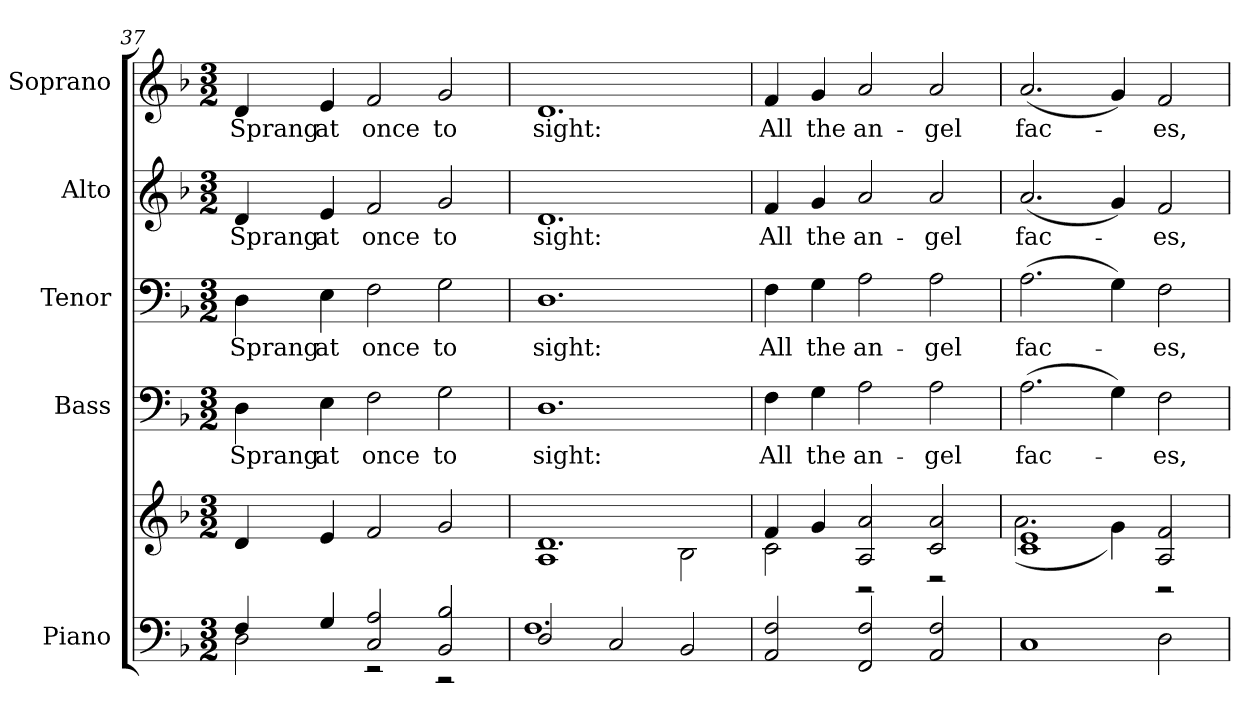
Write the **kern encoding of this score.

**kern	**kern	**kern	**text	**kern	**text	**kern	**text	**kern	**text
*part5	*part5	*part4	*part4	*part3	*part3	*part2	*part2	*part1	*part1
*staff6	*staff5	*staff4	*staff4	*staff3	*staff3	*staff2	*staff2	*staff1	*staff1
*I"Piano	*	*I"Bass	*	*I"Tenor	*	*I"Alto	*	*I"Soprano	*
*I'Pno.	*	*I'B.	*	*I'T.	*	*I'A.	*	*I'S.	*
*clefF4	*clefG2	*clefF4	*	*clefF4	*	*clefG2	*	*clefG2	*
*k[b-]	*k[b-]	*k[b-]	*	*k[b-]	*	*k[b-]	*	*k[b-]	*
*F:	*F:	*F:	*	*F:	*	*F:	*	*F:	*
*M3/2	*M3/2	*M3/2	*	*M3/2	*	*M3/2	*	*M3/2	*
=37	=37	=37	=37	=37	=37	=37	=37	=37	=37
*^	*	*	*	*	*	*	*	*	*
!	!	!	!	!LO:LY:b:color=#000000	!	!	!	!	!	!
!	!	!	!	!	!	!LO:LY:b:color=#000000	!	!	!	!
!	!	!	!	!	!	!	!	!LO:LY:b:color=#000000	!	!
!	!	!	!	!	!	!	!	!	!	!LO:LY:b:color=#000000
4Fi/	2Di\	4di/	4Di\	Sprang	4Di\	Sprang	4di/	Sprang	4di/	Sprang
!	!	!	!	!LO:LY:b:color=#000000	!	!	!	!	!	!
!	!	!	!	!	!	!LO:LY:b:color=#000000	!	!	!	!
!	!	!	!	!	!	!	!	!LO:LY:b:color=#000000	!	!
!	!	!	!	!	!	!	!	!	!	!LO:LY:b:color=#000000
4Gi/	.	4ei/	4Ei\	at	4Ei\	at	4ei/	at	4ei/	at
!	!	!	!	!LO:LY:b:color=#000000	!	!	!	!	!	!
!	!	!	!	!	!	!LO:LY:b:color=#000000	!	!	!	!
!	!	!	!	!	!	!	!	!LO:LY:b:color=#000000	!	!
!	!	!	!	!	!	!	!	!	!	!LO:LY:b:color=#000000
2Ci/ 2Ai	2r	2fi/	2Fi\	once	2Fi\	once	2fi/	once	2fi/	once
!	!	!	!	!LO:LY:b:color=#000000	!	!	!	!	!	!
!	!	!	!	!	!	!LO:LY:b:color=#000000	!	!	!	!
!	!	!	!	!	!	!	!	!LO:LY:b:color=#000000	!	!
!	!	!	!	!	!	!	!	!	!	!LO:LY:b:color=#000000
2BB-i/ 2B-i	2r	2gi/	2Gi\	to	2Gi\	to	2gi/	to	2gi/	to
!!LO:PB:g=z
=38	=38	=38	=38	=38	=38	=38	=38	=38	=38	=38
*	*	*^	*	*	*	*	*	*	*	*
!	!	!	!	!	!LO:LY:b:color=#000000	!	!	!	!	!	!
!	!	!	!	!	!	!	!LO:LY:b:color=#000000	!	!	!	!
!	!	!	!	!	!	!	!	!	!LO:LY:b:color=#000000	!	!
!	!	!	!	!	!	!	!	!	!	!	!LO:LY:b:color=#000000
2Di/	1.Fi	1.di	1Ai	1.Di	sight:	1.Di	sight:	1.di	sight:	1.di	sight:
2Ci/	.	.	.	.	.	.	.	.	.	.	.
2BB-i/	.	.	2B-i\	.	.	.	.	.	.	.	.
*v	*v	*	*	*	*	*	*	*	*	*	*
=39	=39	=39	=39	=39	=39	=39	=39	=39	=39	=39
!	!	!	!	!LO:LY:b:color=#000000	!	!	!	!	!	!
!	!	!	!	!	!	!LO:LY:b:color=#000000	!	!	!	!
!	!	!	!	!	!	!	!	!LO:LY:b:color=#000000	!	!
!	!	!	!	!	!	!	!	!	!	!LO:LY:b:color=#000000
2AAi/ 2Fi	4fi/	2ci\	4Fi\	All	4Fi\	All	4fi/	All	4fi/	All
!	!	!	!	!LO:LY:b:color=#000000	!	!	!	!	!	!
!	!	!	!	!	!	!LO:LY:b:color=#000000	!	!	!	!
!	!	!	!	!	!	!	!	!LO:LY:b:color=#000000	!	!
!	!	!	!	!	!	!	!	!	!	!LO:LY:b:color=#000000
.	4gi/	.	4Gi\	the	4Gi\	the	4gi/	the	4gi/	the
!	!	!	!	!LO:LY:b:color=#000000	!	!	!	!	!	!
!	!	!	!	!	!	!LO:LY:b:color=#000000	!	!	!	!
!	!	!	!	!	!	!	!	!LO:LY:b:color=#000000	!	!
!	!	!	!	!	!	!	!	!	!	!LO:LY:b:color=#000000
2FFi/ 2Fi	2Ai/ 2ai	2r	2Ai\	an-	2Ai\	an-	2ai/	an-	2ai/	an-
!	!	!	!	!LO:LY:b:color=#000000	!	!	!	!	!	!
!	!	!	!	!	!	!LO:LY:b:color=#000000	!	!	!	!
!	!	!	!	!	!	!	!	!LO:LY:b:color=#000000	!	!
!	!	!	!	!	!	!	!	!	!	!LO:LY:b:color=#000000
2AAi/ 2Fi	2ci/ 2ai	2r	2Ai\	-gel	2Ai\	-gel	2ai/	-gel	2ai/	-gel
=40	=40	=40	=40	=40	=40	=40	=40	=40	=40	=40
!	!	!	!	!LO:LY:b:color=#000000	!	!	!	!	!	!
!	!	!	!	!	!	!LO:LY:b:color=#000000	!	!	!	!
!	!	!	!	!	!	!	!	!LO:LY:b:color=#000000	!	!
!	!	!	!	!	!	!	!	!	!	!LO:LY:b:color=#000000
1Ci	1ci 1ei	(2.ai\	(2.Ai\	fac-	(2.Ai\	fac-	(2.ai/	fac-	(2.ai/	fac-
.	.	4gi\)	4Gi\)	.	4Gi\)	.	4gi/)	.	4gi/)	.
!	!	!	!	!LO:LY:b:color=#000000	!	!	!	!	!	!
!	!	!	!	!	!	!LO:LY:b:color=#000000	!	!	!	!
!	!	!	!	!	!	!	!	!LO:LY:b:color=#000000	!	!
!	!	!	!	!	!	!	!	!	!	!LO:LY:b:color=#000000
2Di\	2Ai/ 2fi	2r	2Fi\	-es,	2Fi\	-es,	2fi/	-es,	2fi/	-es,
*	*v	*v	*	*	*	*	*	*	*	*
=	=	=	=	=	=	=	=	=	=
*-	*-	*-	*-	*-	*-	*-	*-	*-	*-
